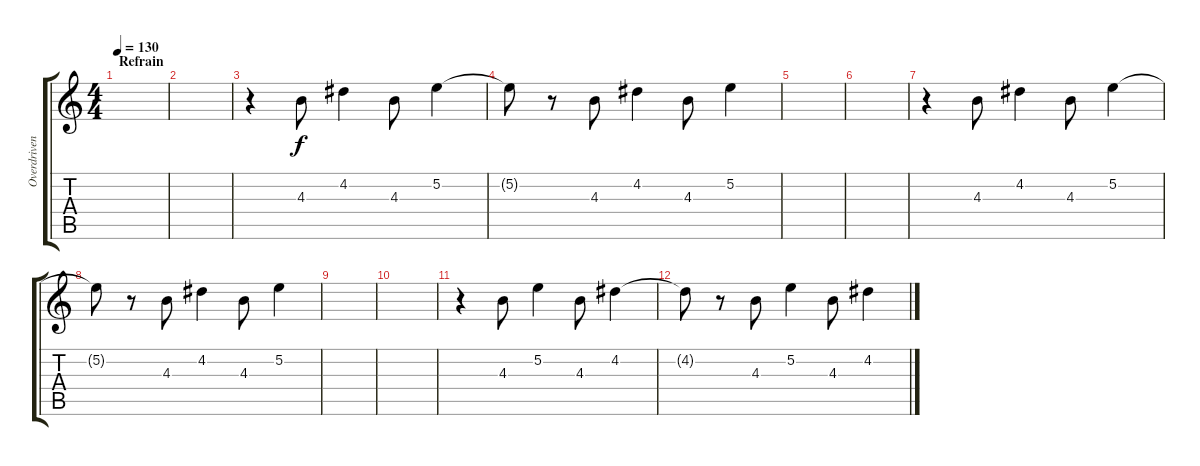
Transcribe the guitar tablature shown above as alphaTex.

\track ("Overdriven Guitar" "Overdriven") {instrument overdrivenguitar}
\staff {score tabs}
\tuning (E4 B3 G3 D3 A2 E2) {hide}
\ts (4 4)
\section ("" "Refrain")
\tempo 130
\clef g2
\ks c
|
|
r.4 4.3.8 4.2.4 4.3.8 5.2.4 |
5.2{t}.8 r.8 4.3.8 4.2.4 4.3.8 5.2.4 |
|
|
r.4 4.3.8 4.2.4 4.3.8 5.2.4 |
5.2{t}.8 r.8 4.3.8 4.2.4 4.3.8 5.2.4 |
|
|
r.4 4.3.8 5.2.4 4.3.8 4.2.4 |
4.2{t}.8 r.8 4.3.8 5.2.4 4.3.8 4.2.4
